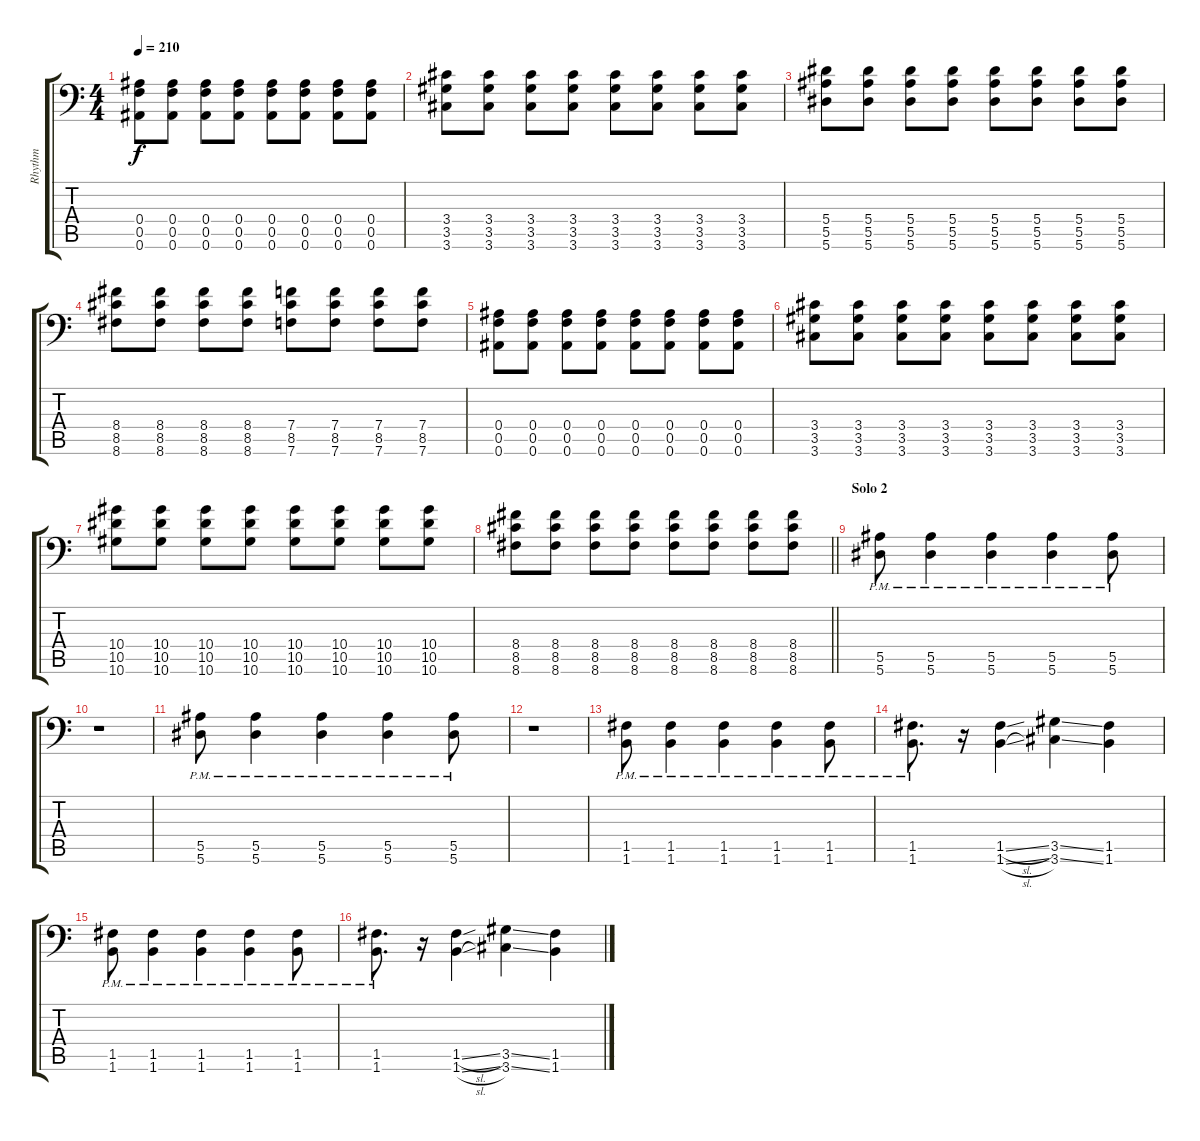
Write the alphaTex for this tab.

\track ("Rhythm" "Rhythm") {instrument overdrivenguitar}
\staff {score tabs}
\tuning (C4 G3 Eb3 Bb2 F2 Bb1) {hide}
\ts (4 4)
\tempo 210
\clef f4
\ks c
(0.4 0.5 0.6).8{dy f} (0.4 0.5 0.6).8 (0.4 0.5 0.6).8 (0.4 0.5 0.6).8 (0.4 0.5 0.6).8 (0.4 0.5 0.6).8 (0.4 0.5 0.6).8 (0.4 0.5 0.6).8 |
(3.4 3.5 3.6).8 (3.4 3.5 3.6).8 (3.4 3.5 3.6).8 (3.4 3.5 3.6).8 (3.4 3.5 3.6).8 (3.4 3.5 3.6).8 (3.4 3.5 3.6).8 (3.4 3.5 3.6).8 |
(5.4 5.5 5.6).8 (5.4 5.5 5.6).8 (5.4 5.5 5.6).8 (5.4 5.5 5.6).8 (5.4 5.5 5.6).8 (5.4 5.5 5.6).8 (5.4 5.5 5.6).8 (5.4 5.5 5.6).8 |
(8.4 8.5 8.6).8 (8.4 8.5 8.6).8 (8.4 8.5 8.6).8 (8.4 8.5 8.6).8 (7.4 8.5 7.6).8 (7.4 8.5 7.6).8 (7.4 8.5 7.6).8 (7.4 8.5 7.6).8 |
(0.4 0.5 0.6).8 (0.4 0.5 0.6).8 (0.4 0.5 0.6).8 (0.4 0.5 0.6).8 (0.4 0.5 0.6).8 (0.4 0.5 0.6).8 (0.4 0.5 0.6).8 (0.4 0.5 0.6).8 |
(3.4 3.5 3.6).8 (3.4 3.5 3.6).8 (3.4 3.5 3.6).8 (3.4 3.5 3.6).8 (3.4 3.5 3.6).8 (3.4 3.5 3.6).8 (3.4 3.5 3.6).8 (3.4 3.5 3.6).8 |
(10.4 10.5 10.6).8 (10.4 10.5 10.6).8 (10.4 10.5 10.6).8 (10.4 10.5 10.6).8 (10.4 10.5 10.6).8 (10.4 10.5 10.6).8 (10.4 10.5 10.6).8 (10.4 10.5 10.6).8 |
\barLineRight lightlight
(8.4 8.5 8.6).8 (8.4 8.5 8.6).8 (8.4 8.5 8.6).8 (8.4 8.5 8.6).8 (8.4 8.5 8.6).8 (8.4 8.5 8.6).8 (8.4 8.5 8.6).8 (8.4 8.5 8.6).8 |
\section ("" "Solo 2")
(5.5{pm} 5.6{pm}).8{volume 16} (5.5{pm} 5.6{pm}).4 (5.5{pm} 5.6{pm}).4 (5.5{pm} 5.6{pm}).4 (5.5{pm} 5.6{pm}).8 |
r.1 |
(5.5{pm} 5.6{pm}).8 (5.5{pm} 5.6{pm}).4 (5.5{pm} 5.6{pm}).4 (5.5{pm} 5.6{pm}).4 (5.5{pm} 5.6{pm}).8 |
r.1 |
(1.5{pm} 1.6{pm}).8 (1.5{pm} 1.6{pm}).4 (1.5{pm} 1.6{pm}).4 (1.5{pm} 1.6{pm}).4 (1.5{pm} 1.6{pm}).8 |
(1.5{pm} 1.6{pm}).8{d} r.16 (1.5{sl} 1.6{sl}).4 (3.5{ss} 3.6{ss}).4 (1.5 1.6).4 |
(1.5{pm} 1.6{pm}).8 (1.5{pm} 1.6{pm}).4 (1.5{pm} 1.6{pm}).4 (1.5{pm} 1.6{pm}).4 (1.5{pm} 1.6{pm}).8 |
(1.5{pm} 1.6{pm}).8{d} r.16 (1.5{sl} 1.6{sl}).4 (3.5{ss} 3.6{ss}).4 (1.5 1.6).4
